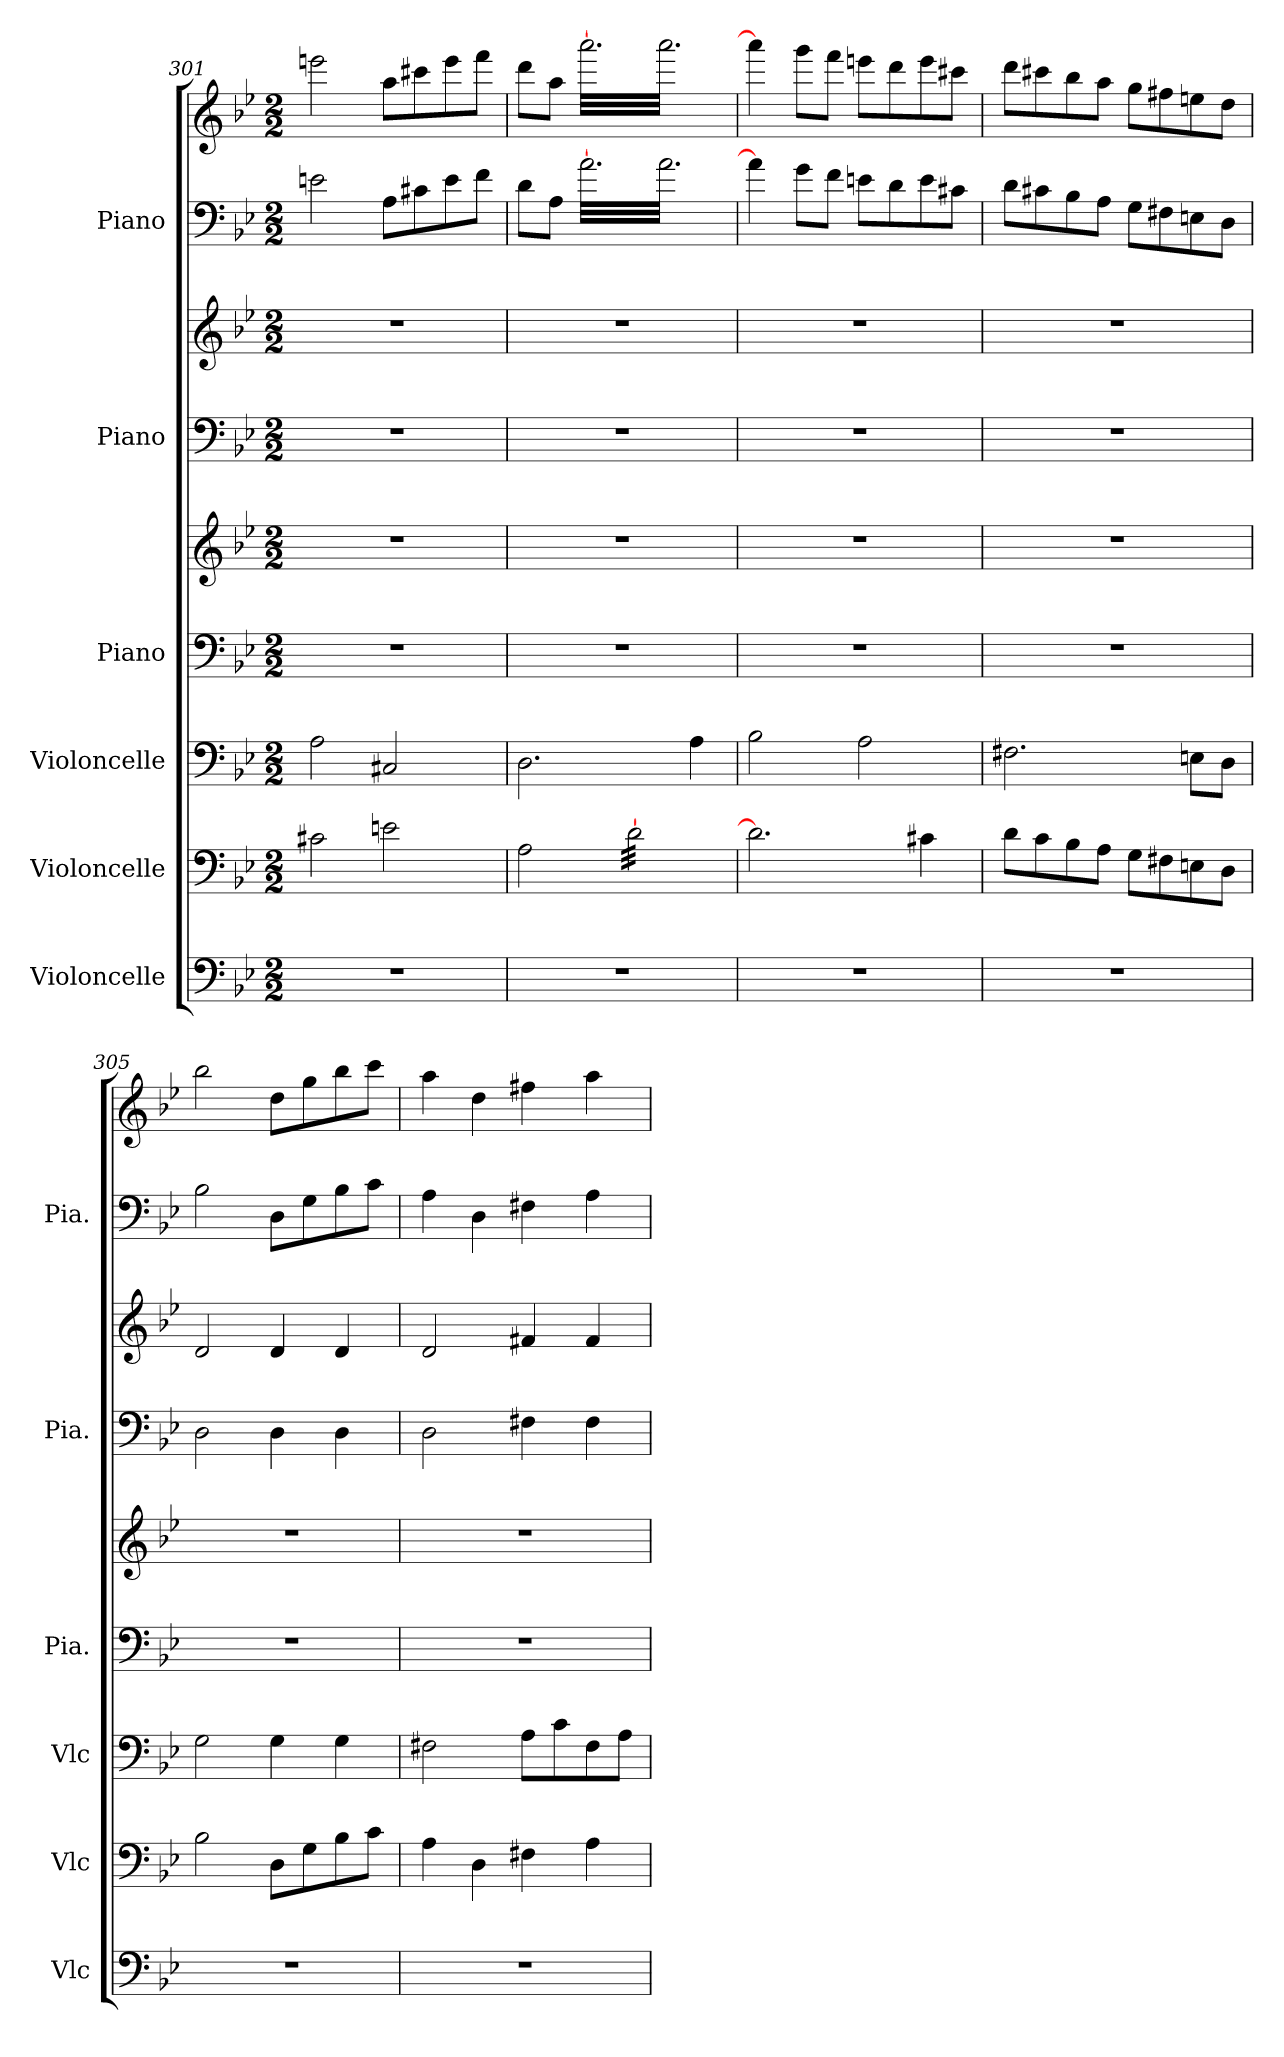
**kern	**kern	**kern	**kern	**kern	**kern	**kern	**kern	**kern	**dynam
*part6	*part5	*part4	*part3	*part3	*part2	*part2	*part1	*part1	*part1
*staff9	*staff8	*staff7	*staff6	*staff5	*staff4	*staff3	*staff2	*staff1	*staff1/2
*I"Violoncelle	*I"Violoncelle	*I"Violoncelle	*I"Piano	*	*I"Piano	*	*I"Piano	*	*
*I'Vlc	*I'Vlc	*I'Vlc	*I'Pia.	*	*I'Pia.	*	*I'Pia.	*	*
*clefF4	*clefF4	*clefF4	*clefF4	*clefG2	*clefF4	*clefG2	*clefF4	*clefG2	*
*k[b-e-]	*k[b-e-]	*k[b-e-]	*k[b-e-]	*k[b-e-]	*k[b-e-]	*k[b-e-]	*k[b-e-]	*k[b-e-]	*
*M2/2	*M2/2	*M2/2	*M2/2	*M2/2	*M2/2	*M2/2	*M2/2	*M2/2	*
=301	=301	=301	=301	=301	=301	=301	=301	=301	=301
1r	2c#X\	2A\	1r	1r	1r	1r	2en\	2eeen\	.
.	2en\	2C#X/	.	.	.	.	8A\L	8aa\L	.
.	.	.	.	.	.	.	8c#X\	8ccc#X\	.
.	.	.	.	.	.	.	8e\	8eee\	.
.	.	.	.	.	.	.	8f\J	8fff\J	.
=302	=302	=302	=302	=302	=302	=302	=302	=302	=302
1r	2A\	2.D\	1r	1r	1r	1r	8d\L	8ddd\L	.
.	.	.	.	.	.	.	8A\J	8aa\J	.
*	*	*	*	*	*	*	*tremolo	*	*
*	*	*	*	*	*	*	*	*tremolo	*
.	.	.	.	.	.	.	[32a\LLL	[32aaa\LLL	.
.	.	.	.	.	.	.	32a\	32aaa\	.
.	.	.	.	.	.	.	32a\	32aaa\	.
.	.	.	.	.	.	.	32a\	32aaa\	.
.	.	.	.	.	.	.	32a\	32aaa\	.
.	.	.	.	.	.	.	32a\	32aaa\	.
.	.	.	.	.	.	.	32a\	32aaa\	.
.	.	.	.	.	.	.	32a\	32aaa\	.
*	*tremolo	*	*	*	*	*	*	*	*
.	[32d\LLL	.	.	.	.	.	32a\	32aaa\	.
.	32d\	.	.	.	.	.	32a\	32aaa\	.
.	32d\	.	.	.	.	.	32a\	32aaa\	.
.	32d\	.	.	.	.	.	32a\	32aaa\	.
.	32d\	.	.	.	.	.	32a\	32aaa\	.
.	32d\	.	.	.	.	.	32a\	32aaa\	.
.	32d\	.	.	.	.	.	32a\	32aaa\	.
.	32d\	.	.	.	.	.	32a\	32aaa\	.
.	32d\	4A\	.	.	.	.	32a\	32aaa\	.
.	32d\	.	.	.	.	.	32a\	32aaa\	.
.	32d\	.	.	.	.	.	32a\	32aaa\	.
.	32d\	.	.	.	.	.	32a\	32aaa\	.
.	32d\	.	.	.	.	.	32a\	32aaa\	.
.	32d\	.	.	.	.	.	32a\	32aaa\	.
.	32d\	.	.	.	.	.	32a\	32aaa\	.
.	32d\JJJ	.	.	.	.	.	32a\JJJ	32aaa\JJJ	.
*	*	*	*	*	*	*	*	*Xtremolo	*
*	*	*	*	*	*	*	*Xtremolo	*	*
*	*Xtremolo	*	*	*	*	*	*	*	*
!!LO:PB:g=z
=303	=303	=303	=303	=303	=303	=303	=303	=303	=303
1r	2.d\]	2B-\	1r	1r	1r	1r	4a\]	4aaa\]	.
.	.	.	.	.	.	.	8g\L	8ggg\L	.
.	.	.	.	.	.	.	8f\J	8fff\J	.
.	.	2A\	.	.	.	.	8en\L	8eeen\L	.
.	.	.	.	.	.	.	8d\	8ddd\	.
.	4c#X\	.	.	.	.	.	8e\	8eee\	.
.	.	.	.	.	.	.	8c#X\J	8ccc#X\J	.
=304	=304	=304	=304	=304	=304	=304	=304	=304	=304
1r	8d\L	2.F#X\	1r	1r	1r	1r	8d\L	8ddd\L	.
.	8c\	.	.	.	.	.	8c#X\	8ccc#X\	.
.	8B-\	.	.	.	.	.	8B-\	8bb-\	.
.	8A\J	.	.	.	.	.	8A\J	8aa\J	.
.	8G\L	.	.	.	.	.	8G\L	8gg\L	.
.	8F#X\	.	.	.	.	.	8F#X\	8ff#X\	.
.	8En\	8En\L	.	.	.	.	8En\	8een\	.
.	8D\J	8D\J	.	.	.	.	8D\J	8dd\J	.
=305	=305	=305	=305	=305	=305	=305	=305	=305	=305
!	!	!	!	!	!	!	!	!	!LO:DY:b=2
!	!	!	!	!	!	!	!	!	!LO:DY:n=1:b
1r	2B-\	2G\	1r	1r	2D\	2d/	2B-\	2bb-\	mp mp
.	8D\L	4G\	.	.	4D\	4d/	8D\L	8dd\L	.
.	8G\	.	.	.	.	.	8G\	8gg\	.
.	8B-\	4G\	.	.	4D\	4d/	8B-\	8bb-\	.
.	8c\J	.	.	.	.	.	8c\J	8ccc\J	.
=306	=306	=306	=306	=306	=306	=306	=306	=306	=306
1r	4A\	2F#X\	1r	1r	2D\	2d/	4A\	4aa\	.
.	4D\	.	.	.	.	.	4D\	4dd\	.
.	4F#X\	8A\L	.	.	4F#X\	4f#X/	4F#X\	4ff#X\	.
.	.	8c\	.	.	.	.	.	.	.
.	4A\	8F#\	.	.	4F#\	4f#/	4A\	4aa\	.
.	.	8A\J	.	.	.	.	.	.	.
=	=	=	=	=	=	=	=	=	=
*-	*-	*-	*-	*-	*-	*-	*-	*-	*-
